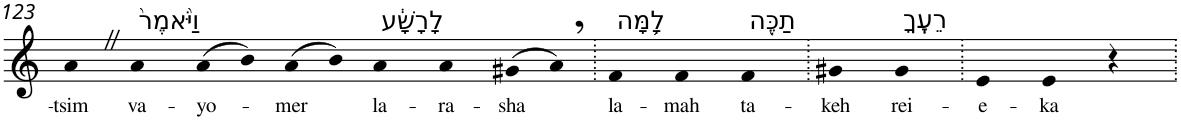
**kern	**text
*part1	*part1
*staff1	*staff1
*I"Piano	*
*I'Pno	*
!!LO:PB:g=z
*clefG2	*
*k[]	*
=123	=123
!	!LO:LY:b
4aZ	-tsim
!LO:TX:a:t=וַיֹּ֙אמֶר֙	!
!	!LO:LY:b
4a	va-
!	!LO:LY:b
(>8a	-yo-
8b)	.
!	!LO:LY:b
(>8a	-mer
8b)	.
!LO:TX:a:t=לָרָשָׁ֔ע	!
!	!LO:LY:b
4a	la-
!	!LO:LY:b
4a	-ra-
!	!LO:LY:b
(>8g#X	-sha
8a,)	.
=124.	=124.
!LO:TX:a:t=לָ֥מָּה	!
!	!LO:LY:b
4f	la-
!	!LO:LY:b
4f	-mah
!LO:TX:a:t=תַכֶּ֖ה	!
!	!LO:LY:b
4f	ta-
=125.	=125.
!	!LO:LY:b
4g#X	-keh
!LO:TX:a:t=רֵעֶֽךָ	!
!	!LO:LY:b
4g#	rei-
=126.	=126.
!	!LO:LY:b
4e	-e-
!	!LO:LY:b
4e	-ka
4r	.
=.	=.
*-	*-
